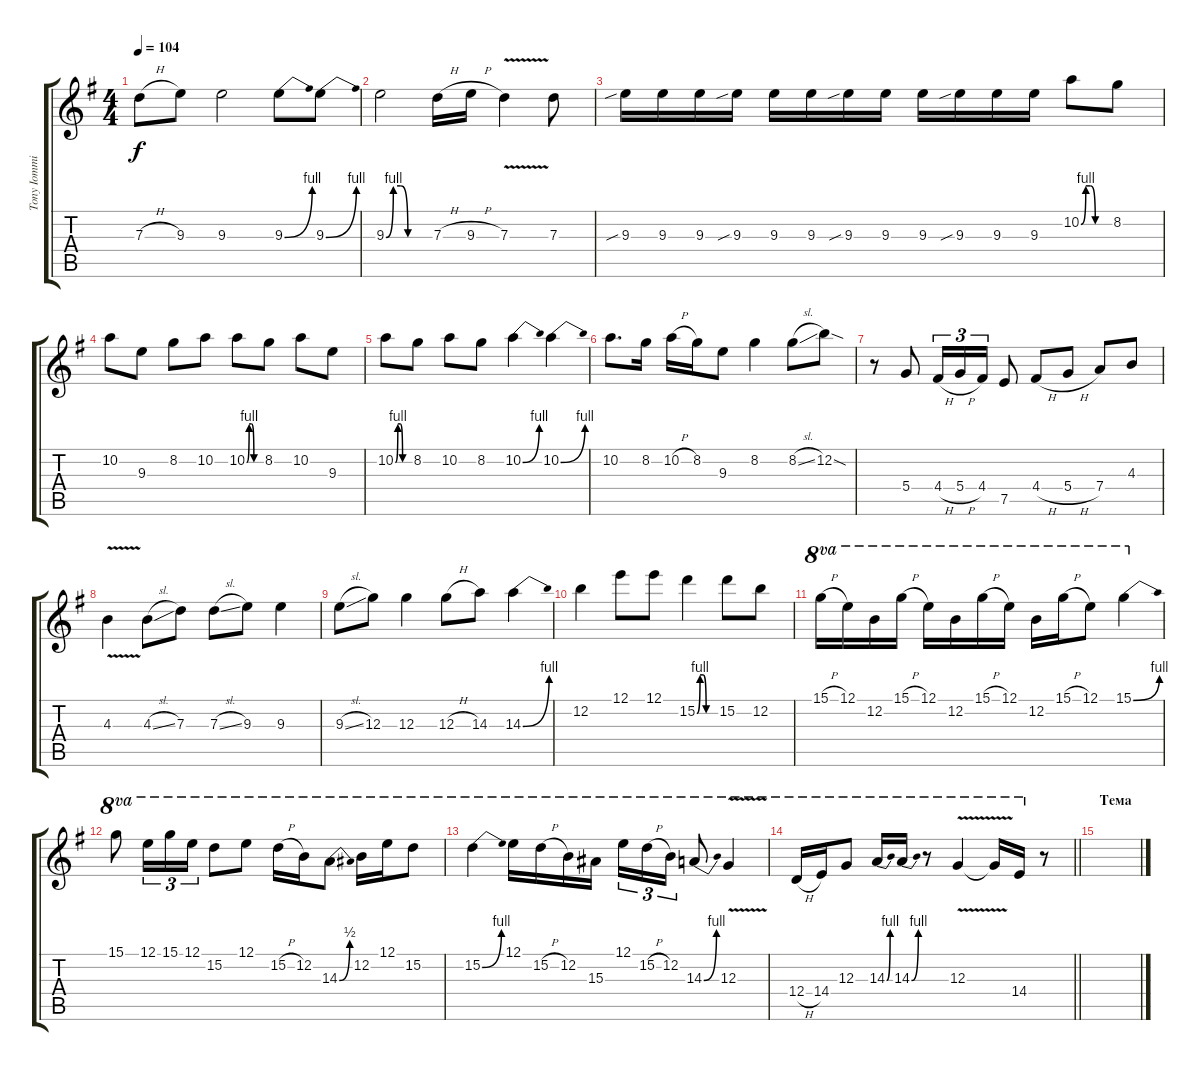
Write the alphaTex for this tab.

\track ("Tony Iommi (lead)" "Tony Iommi") {instrument distortionguitar}
\staff {score tabs}
\tuning (E4 B3 G3 D3 A2 E2) {hide}
\ts (4 4)
\tempo 104
\clef g2
\ks g
7.3{h}.8{dy f} 9.3.8 9.3.2 9.3{be (bend 0 0 60 4)}.8 9.3{be (bend 0 0 60 4)}.8 |
9.3{be (custom 0 0 10 4 20 4 30 0 60 0)}.2 7.3{h}.16 9.3{h}.16 7.3{v}.4 7.3.8 |
9.3{sib}.16 9.3.16 9.3.16 9.3{sib}.16 9.3.16 9.3.16 9.3{sib}.16 9.3.16 9.3.16 9.3{sib}.16 9.3.16 9.3.16 10.2{be (custom 0 0 10 4 20 4 30 0 60 0)}.8 8.2.8 |
10.2.8 9.3.8 8.2.8 10.2.8 10.2{be (custom 0 0 10 4 20 4 30 0 60 0)}.8 8.2.8 10.2.8 9.3.8 |
10.2{be (custom 0 0 10 4 20 4 30 0 60 0)}.8 8.2.8 10.2.8 8.2.8 10.2{be (bend 0 0 60 4)}.4 10.2{be (bend 0 0 60 4)}.4 |
10.2.8{d} 8.2.16 10.2{h}.16 8.2.16 9.3.8 8.2.4 8.2{sl}.8 12.2{sod}.8 |
r.8 5.4.8 4.4{h}.16{tu (3 2)} 5.4{h}.16{tu (3 2)} 4.4.16{tu (3 2)} 7.5.8 4.4{h}.8 5.4{h}.8 7.4.8 4.3.8 |
4.3{v}.4 4.3{sl}.8 7.3.8 7.3{sl}.8 9.3.8 9.3.4 |
9.3{sl}.8 12.3.8 12.3.4 12.3{h}.8 14.3.8 14.3{be (bend 0 0 60 4)}.4 |
12.2.4 12.1.8 12.1.8 15.2{be (custom 0 0 10 4 20 4 30 0 60 0)}.4 15.2.8 12.2.8 |
15.1{h}.16{ot 8va} 12.1.16{ot 8va} 12.2.16{ot 8va} 15.1{h}.16{ot 8va} 12.1.16{ot 8va} 12.2.16{ot 8va} 15.1{h}.16{ot 8va} 12.1.16{ot 8va} 12.2.16{ot 8va} 15.1{h}.16{ot 8va} 12.1.8{ot 8va} 15.1{be (bend 0 0 60 4)}.4{ot 8va} |
15.1.8{ot 8va} 12.1.16{tu (3 2) ot 8va} 15.1.16{tu (3 2) ot 8va} 12.1.16{tu (3 2) ot 8va} 15.2.8{ot 8va} 12.1.8{ot 8va} 15.2{h}.16{ot 8va} 12.2.16{ot 8va} 14.3{be (bend 0 0 60 2)}.8{ot 8va} 12.2.16{ot 8va} 12.1.16{ot 8va} 15.2.8{ot 8va} |
15.2{be (bend 0 0 60 4)}.4{ot 8va} 12.1.16{ot 8va} 15.2{h}.16{ot 8va} 12.2.16{ot 8va} 15.3.16{ot 8va} 12.1.16{tu (3 2) ot 8va} 15.2{h}.16{tu (3 2) ot 8va} 12.2.16{tu (3 2) ot 8va} 14.3{be (bend 0 0 60 4)}.8{ot 8va} 12.3{v}.4{ot 8va} |
\barLineRight lightlight
12.4{h}.16{ot 8va} 14.4.16{ot 8va} 12.3.8{ot 8va} 14.3{be (bend 0 0 60 4)}.16{ot 8va} 14.3{be (bend 0 0 60 4)}.16{ot 8va} r.8{ot 8va} 12.3{v}.4{ot 8va} 12.3{t}.16{ot 8va} 14.4.16{ot 8va} r.8 |
\section ("" "Тема")
